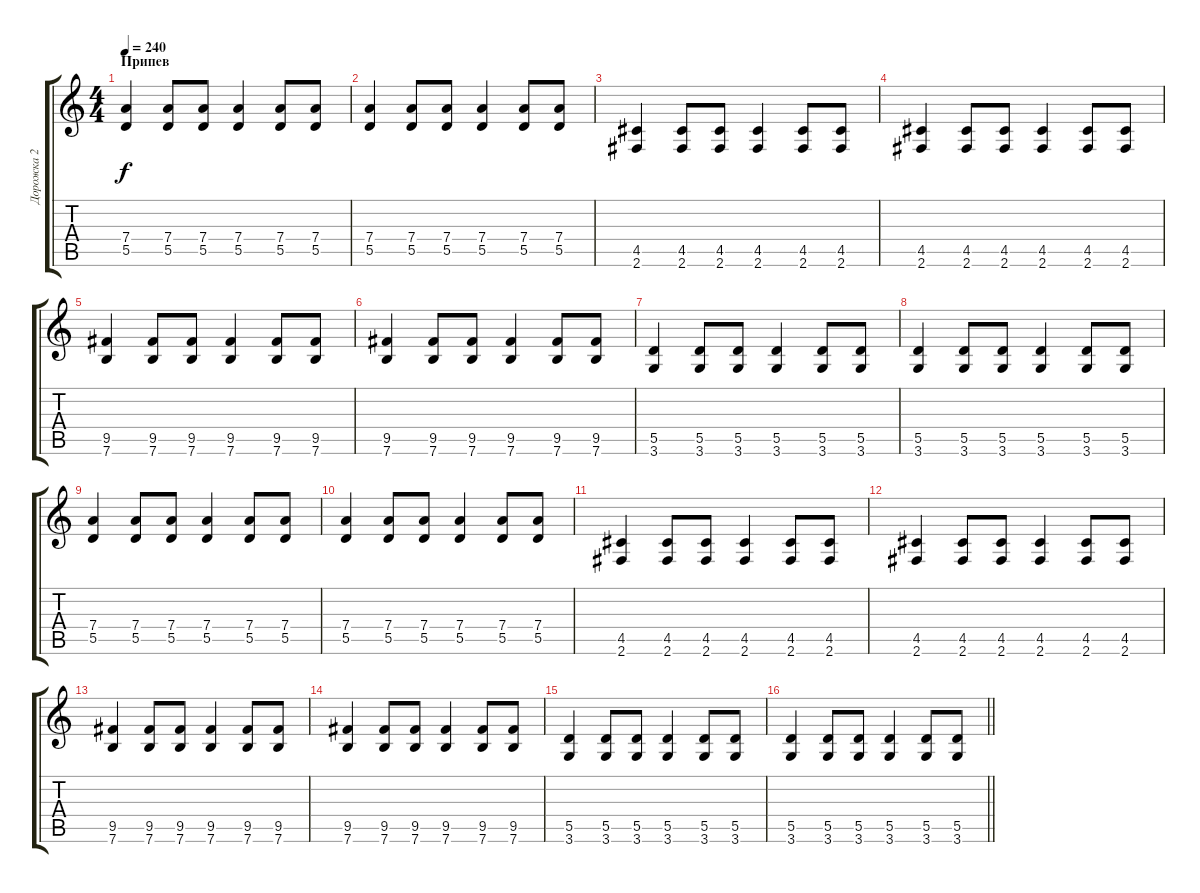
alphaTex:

\track ("Дорожка 2" "Дорожка 2") {instrument overdrivenguitar}
\staff {score tabs}
\tuning (E4 B3 G3 D3 A2 E2) {hide}
\ts (4 4)
\section ("" "Припев")
\tempo 240
\clef g2
\ks c
(7.4 5.5).4{dy f} (7.4 5.5).8 (7.4 5.5).8 (7.4 5.5).4 (7.4 5.5).8 (7.4 5.5).8 |
(7.4 5.5).4 (7.4 5.5).8 (7.4 5.5).8 (7.4 5.5).4 (7.4 5.5).8 (7.4 5.5).8 |
(4.5 2.6).4 (4.5 2.6).8 (4.5 2.6).8 (4.5 2.6).4 (4.5 2.6).8 (4.5 2.6).8 |
(4.5 2.6).4 (4.5 2.6).8 (4.5 2.6).8 (4.5 2.6).4 (4.5 2.6).8 (4.5 2.6).8 |
(9.5 7.6).4 (9.5 7.6).8 (9.5 7.6).8 (9.5 7.6).4 (9.5 7.6).8 (9.5 7.6).8 |
(9.5 7.6).4 (9.5 7.6).8 (9.5 7.6).8 (9.5 7.6).4 (9.5 7.6).8 (9.5 7.6).8 |
(5.5 3.6).4 (5.5 3.6).8 (5.5 3.6).8 (5.5 3.6).4 (5.5 3.6).8 (5.5 3.6).8 |
(5.5 3.6).4 (5.5 3.6).8 (5.5 3.6).8 (5.5 3.6).4 (5.5 3.6).8 (5.5 3.6).8 |
(7.4 5.5).4 (7.4 5.5).8 (7.4 5.5).8 (7.4 5.5).4 (7.4 5.5).8 (7.4 5.5).8 |
(7.4 5.5).4 (7.4 5.5).8 (7.4 5.5).8 (7.4 5.5).4 (7.4 5.5).8 (7.4 5.5).8 |
(4.5 2.6).4 (4.5 2.6).8 (4.5 2.6).8 (4.5 2.6).4 (4.5 2.6).8 (4.5 2.6).8 |
(4.5 2.6).4 (4.5 2.6).8 (4.5 2.6).8 (4.5 2.6).4 (4.5 2.6).8 (4.5 2.6).8 |
(9.5 7.6).4 (9.5 7.6).8 (9.5 7.6).8 (9.5 7.6).4 (9.5 7.6).8 (9.5 7.6).8 |
(9.5 7.6).4 (9.5 7.6).8 (9.5 7.6).8 (9.5 7.6).4 (9.5 7.6).8 (9.5 7.6).8 |
(5.5 3.6).4 (5.5 3.6).8 (5.5 3.6).8 (5.5 3.6).4 (5.5 3.6).8 (5.5 3.6).8 |
\barLineRight lightlight
(5.5 3.6).4 (5.5 3.6).8 (5.5 3.6).8 (5.5 3.6).4 (5.5 3.6).8 (5.5 3.6).8
